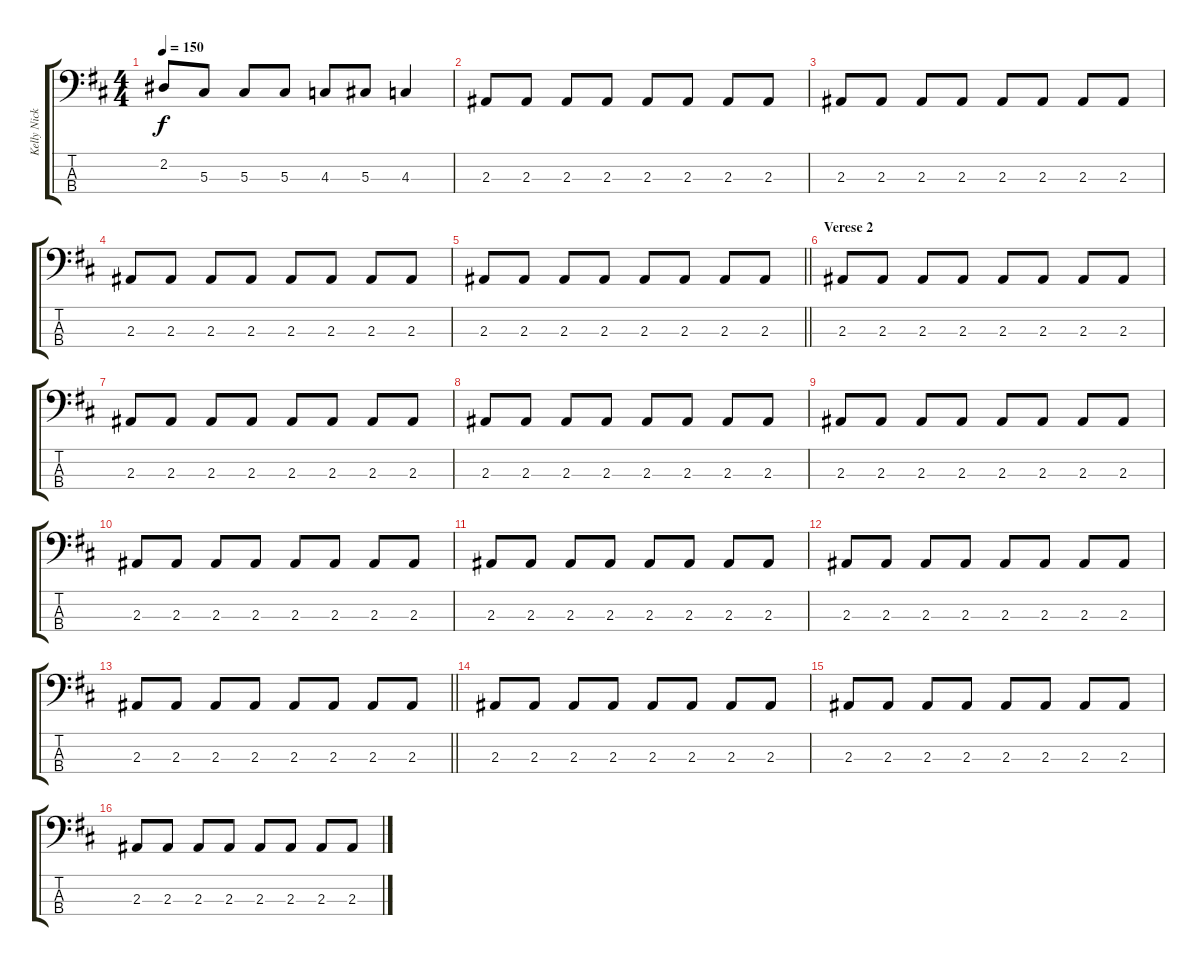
\track ("Kelly Nickels" "Kelly Nick") {instrument electricbasspick}
\staff {score tabs}
\tuning (Gb2 Db2 Ab1 Eb1) {hide}
\ts (4 4)
\tempo 150
\clef f4
\ks d
2.2.8{dy f} 5.3.8 5.3.8 5.3.8 4.3.8 5.3.8 4.3.4 |
2.3.8 2.3.8 2.3.8 2.3.8 2.3.8 2.3.8 2.3.8 2.3.8 |
2.3.8 2.3.8 2.3.8 2.3.8 2.3.8 2.3.8 2.3.8 2.3.8 |
2.3.8 2.3.8 2.3.8 2.3.8 2.3.8 2.3.8 2.3.8 2.3.8 |
\barLineRight lightlight
2.3.8 2.3.8 2.3.8 2.3.8 2.3.8 2.3.8 2.3.8 2.3.8 |
\section ("" "Verese 2")
2.3.8 2.3.8 2.3.8 2.3.8 2.3.8 2.3.8 2.3.8 2.3.8 |
2.3.8 2.3.8 2.3.8 2.3.8 2.3.8 2.3.8 2.3.8 2.3.8 |
2.3.8 2.3.8 2.3.8 2.3.8 2.3.8 2.3.8 2.3.8 2.3.8 |
2.3.8 2.3.8 2.3.8 2.3.8 2.3.8 2.3.8 2.3.8 2.3.8 |
2.3.8 2.3.8 2.3.8 2.3.8 2.3.8 2.3.8 2.3.8 2.3.8 |
2.3.8 2.3.8 2.3.8 2.3.8 2.3.8 2.3.8 2.3.8 2.3.8 |
2.3.8 2.3.8 2.3.8 2.3.8 2.3.8 2.3.8 2.3.8 2.3.8 |
\barLineRight lightlight
2.3.8 2.3.8 2.3.8 2.3.8 2.3.8 2.3.8 2.3.8 2.3.8 |
2.3.8 2.3.8 2.3.8 2.3.8 2.3.8 2.3.8 2.3.8 2.3.8 |
2.3.8 2.3.8 2.3.8 2.3.8 2.3.8 2.3.8 2.3.8 2.3.8 |
2.3.8 2.3.8 2.3.8 2.3.8 2.3.8 2.3.8 2.3.8 2.3.8
